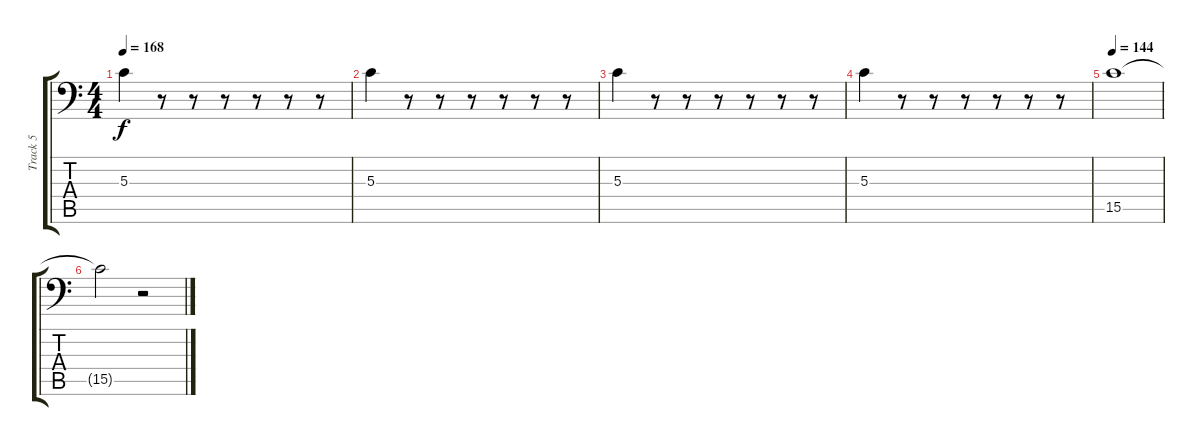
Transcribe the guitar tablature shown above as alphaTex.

\track ("Track 5" "Track 5") {instrument electricbassfinger}
\staff {score tabs}
\tuning (E3 B2 G2 D2 A1 E1) {hide}
\ts (4 4)
\tempo 168
\clef f4
\ks c
5.3.4{dy f} r.8 r.8 r.8 r.8 r.8 r.8 |
5.3.4 r.8 r.8 r.8 r.8 r.8 r.8 |
5.3.4 r.8 r.8 r.8 r.8 r.8 r.8 |
5.3.4 r.8 r.8 r.8 r.8 r.8 r.8 |
\tempo 144
15.5.1 |
15.5{t}.2 r.2
